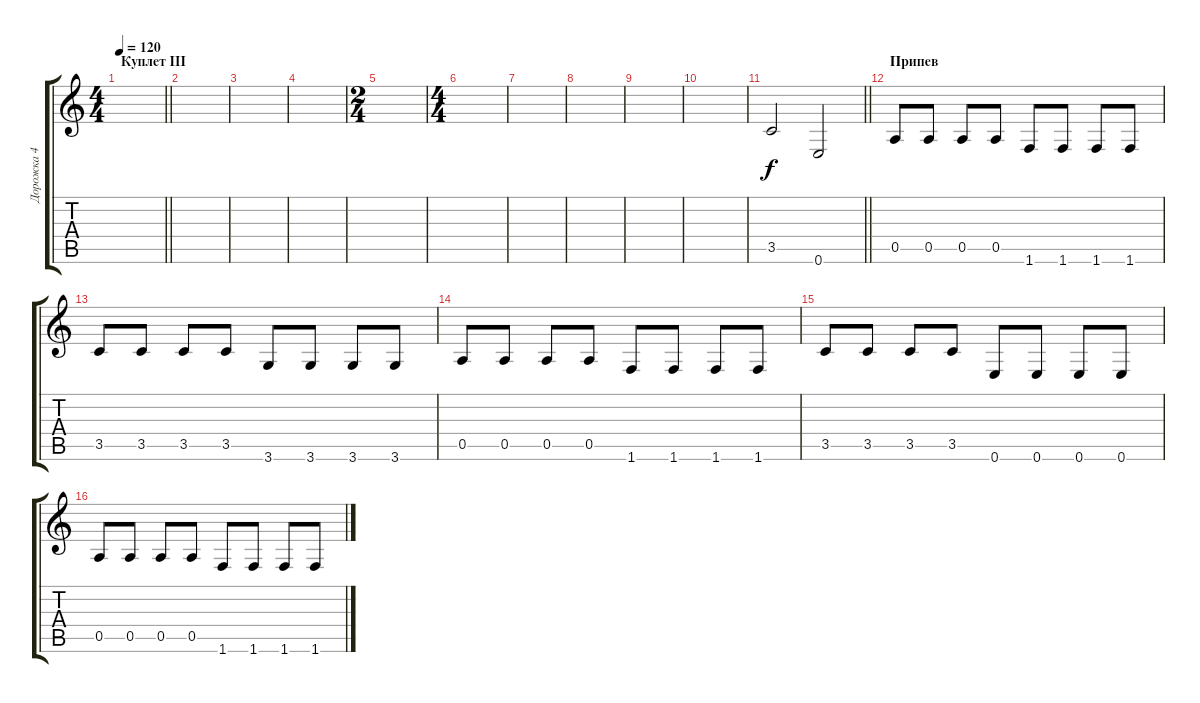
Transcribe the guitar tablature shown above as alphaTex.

\track ("Дорожка 4" "Дорожка 4") {instrument electricguitarmuted}
\staff {score tabs}
\tuning (E4 B3 G3 D3 A2 E2) {hide}
\ts (4 4)
\section ("" "Куплет III")
\tempo 120
\clef g2
\barLineRight lightlight
\ks c
|
|
|
|
\ts (2 4)
|
\ts (4 4)
|
|
|
|
|
\barLineRight lightlight
3.5.2 0.6.2 |
\section ("" "Припев")
0.5.8 0.5.8 0.5.8 0.5.8 1.6.8 1.6.8 1.6.8 1.6.8 |
3.5.8 3.5.8 3.5.8 3.5.8 3.6.8 3.6.8 3.6.8 3.6.8 |
0.5.8 0.5.8 0.5.8 0.5.8 1.6.8 1.6.8 1.6.8 1.6.8 |
3.5.8 3.5.8 3.5.8 3.5.8 0.6.8 0.6.8 0.6.8 0.6.8 |
0.5.8 0.5.8 0.5.8 0.5.8 1.6.8 1.6.8 1.6.8 1.6.8
